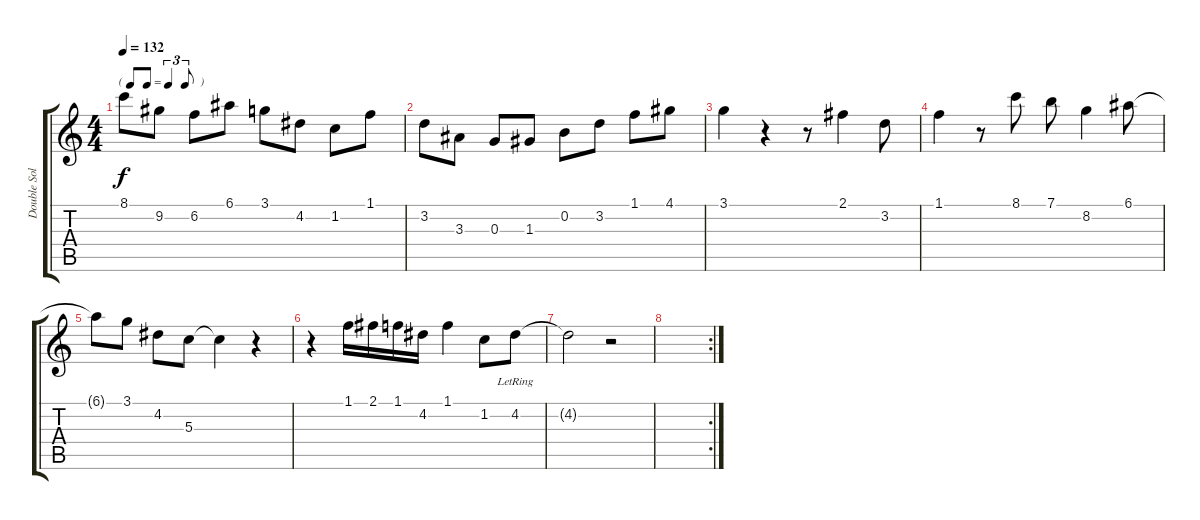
\track ("Double Solo" "Double Sol") {instrument electricbasspick}
\staff {score tabs}
\tuning (E4 B3 G3 D3 A2 E2) {hide}
\ts (4 4)
\tf triplet8th
\tempo 132
\clef g2
\ks c
8.1.8{dy f} 9.2.8 6.2.8 6.1.8 3.1.8 4.2.8 1.2.8 1.1.8 |
3.2.8 3.3.8 0.3.8 1.3.8 0.2.8 3.2.8 1.1.8 4.1.8 |
3.1.4 r.4 r.8 2.1.4 3.2.8 |
1.1.4 r.8 8.1.8 7.1.8 8.2.4 6.1.8 |
6.1{t}.8 3.1.8 4.2.8 5.3.8 5.3{t}.4 r.4 |
r.4 1.1.16 2.1.16 1.1.16 4.2.16 1.1.4 1.2.8 4.2{lr}.8 |
4.2{t}.2 r.2 |
\rc 2
